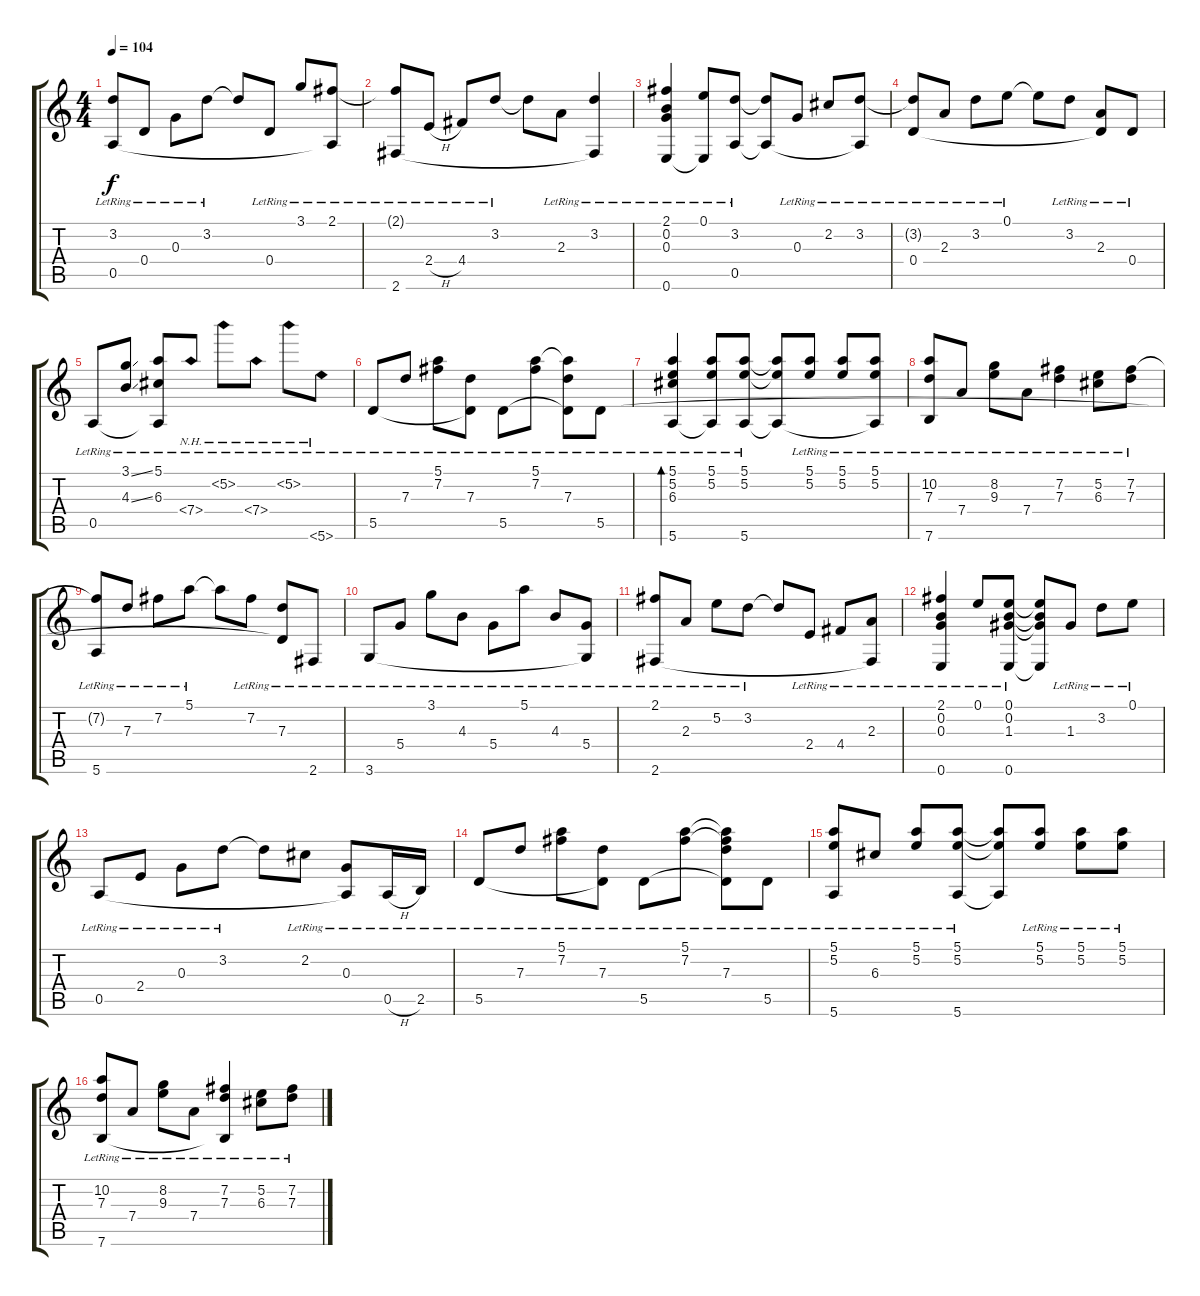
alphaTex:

\track "" {instrument acousticguitarnylon}
\staff {score tabs}
\tuning (E4 B3 G3 D3 A2 E2) {hide}
\ts (4 4)
\tempo 104
\clef g2
\ks c
(3.2{lr} 0.5{lr}).8{dy f} 0.4{lr}.8 0.3{lr}.8 3.2{lr}.8 3.2{t}.8 0.4{lr}.8 3.1{lr}.8 (2.1{lr} 0.5{t}).8 |
(2.1{t} 2.6{lr}).8 2.4{h lr}.8 4.4{lr}.8 3.2{lr}.8 3.2{t}.8 2.3{lr}.8 (3.2{lr} 2.6{t}).4 |
(2.1{lr} 0.2{lr} 0.3{lr} 0.6{lr}).4 (0.1{lr} 0.6{t}).8 (3.2{lr} 0.5{lr}).8 (3.2{t} 0.5{t}).8 0.3{lr}.8 2.2{lr}.8 (3.2{lr} 0.5{t}).8 |
(3.2{t} 0.4{lr}).8 2.3{lr}.8 3.2{lr}.8 0.1{lr}.8 0.1{t}.8 3.2{lr}.8 (2.3{lr} 0.4{t}).8 0.4{lr}.8 |
0.5{lr}.8 (3.1{ss lr} 4.3{ss lr}).8 (5.1{lr} 6.3{lr} 0.5{t}).8 7.4{nh lr}.8 5.2{nh lr}.8 7.4{nh lr}.8 5.2{nh lr}.8 5.6{nh lr}.8 |
5.5{lr}.8 7.3{lr}.8 (5.1{lr} 7.2{lr}).8 (7.3{lr} 5.5{t}).8 5.5{lr}.8 (5.1{lr} 7.2{lr}).8 (5.1{t} 7.3{lr} 5.5{t}).8 5.5{lr}.8 |
(5.1{lr} 5.2{lr} 6.3{lr} 5.6{lr}).4{bd 60} (5.1{lr} 5.2{lr} 5.6{t}).8 (5.1{lr} 5.2{lr} 5.6{lr}).8 (5.1{t} 5.2{t} 5.6{t}).8 (5.1{lr} 5.2{lr}).8 (5.1{lr} 5.2{lr}).8 (5.1{lr} 5.2{lr} 5.6{t}).8 |
(10.2{lr} 7.3{lr} 7.6{lr}).8 7.4{lr}.8 (8.2{lr} 9.3{lr}).8 7.4{lr}.8 (7.2{lr} 7.3{lr}).4 (5.2{lr} 6.3{lr}).8 (7.2{lr} 7.3{lr}).8 |
(7.2{t} 5.6{lr}).8 7.3{lr}.8 7.2{lr}.8 5.1{lr}.8 5.1{t}.8 7.2{lr}.8 (7.3{lr} 5.5{t}).8 2.6{lr}.8 |
3.6{lr}.8 5.4{lr}.8 3.1{lr}.8 4.3{lr}.8 5.4{lr}.8 5.1{lr}.8 4.3{lr}.8 (5.4{lr} 3.6{t}).8 |
(2.1{lr} 2.6{lr}).8 2.3{lr}.8 5.2{lr}.8 3.2{lr}.8 3.2{t}.8 2.4{lr}.8 4.4{lr}.8 (2.3{lr} 2.6{t}).8 |
(2.1{lr} 0.2{lr} 0.3{lr} 0.6{lr}).4 0.1{lr}.8 (0.1{lr} 0.2{lr} 1.3{lr} 0.6{lr}).8 (0.1{t} 0.2{t} 1.3{t} 0.6{t}).8 1.3{lr}.8 3.2{lr}.8 0.1{lr}.8 |
0.5{lr}.8 2.4{lr}.8 0.3{lr}.8 3.2{lr}.8 3.2{t}.8 2.2{lr}.8 (0.3{lr} 0.5{t}).8 0.5{h lr}.16 2.5{lr}.16 |
5.5{lr}.8 7.3{lr}.8 (5.1{lr} 7.2{lr}).8 (7.3{lr} 5.5{t}).8 5.5{lr}.8 (5.1{lr} 7.2{lr}).8 (5.1{t} 7.2{t} 7.3{lr} 5.5{t}).8 5.5{lr}.8 |
(5.1{lr} 5.2{lr} 5.6{lr}).8 6.3{lr}.8 (5.1{lr} 5.2{lr}).8 (5.1{lr} 5.2{lr} 5.6{lr}).8 (5.1{t} 5.2{t} 5.6{t}).8 (5.1{lr} 5.2{lr}).8 (5.1{lr} 5.2{lr}).8 (5.1{lr} 5.2{lr}).8 |
(10.2{lr} 7.3{lr} 7.6{lr}).8 7.4{lr}.8 (8.2{lr} 9.3{lr}).8 7.4{lr}.8 (7.2{lr} 7.3{lr} 7.6{t}).4 (5.2{lr} 6.3{lr}).8 (7.2{lr} 7.3{lr}).8
